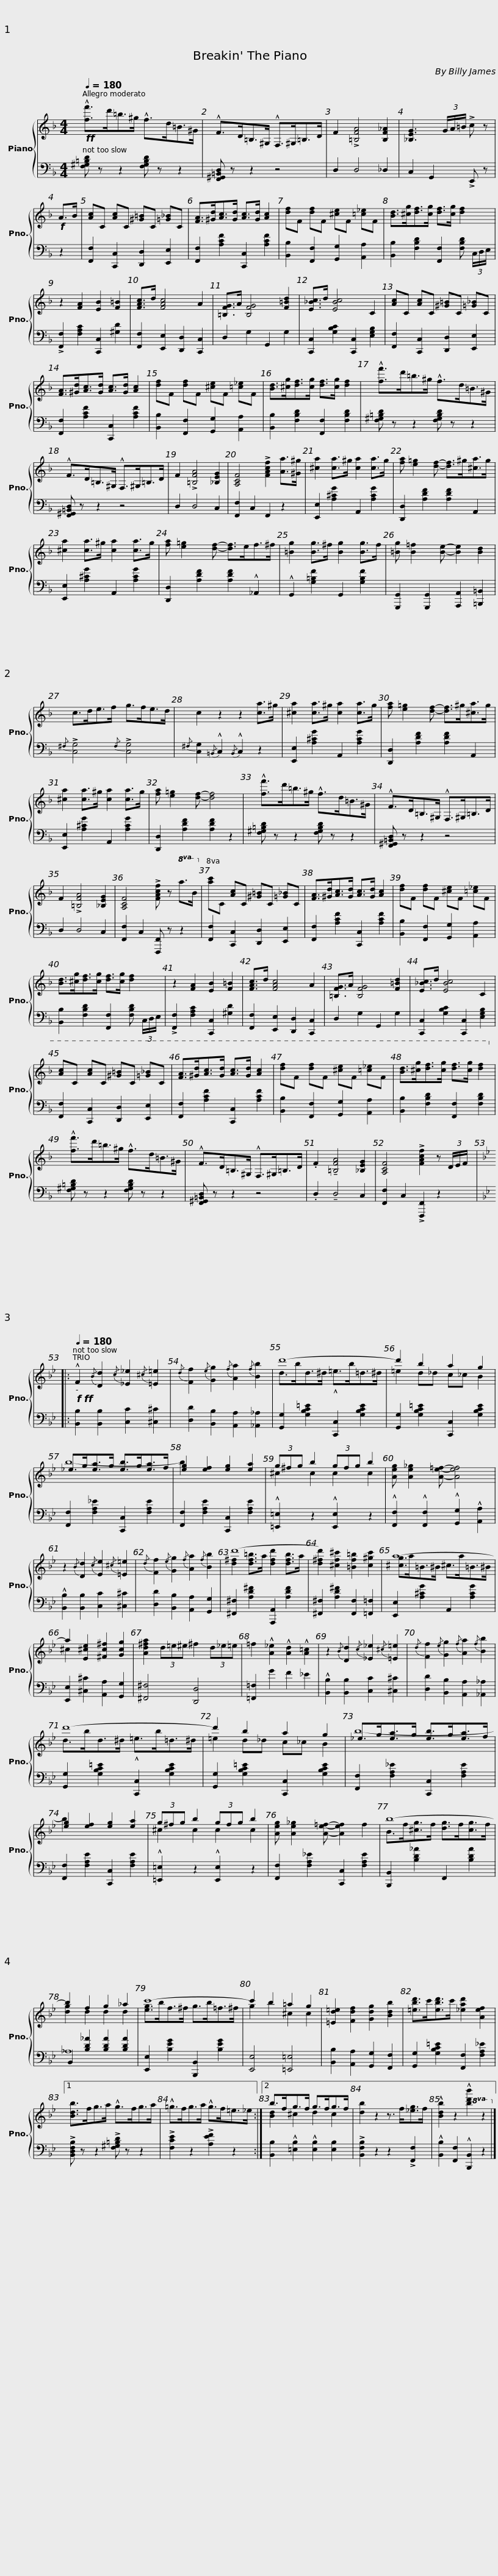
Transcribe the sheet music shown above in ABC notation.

X:1
%%score { ( 1 3 ) | ( 2 4 ) }
L:1/8
Q:1/4=180
M:4/4
I:linebreak $
K:F
V:1 treble
V:3 treble
V:2 bass
V:4 bass
V:1
!ff! !^![ff']>d'=b>^g !^!f>d=B>^G | !^!F>D=B,>^G, !^!F,>^G,=B,>D | F2 !>![=B,FA]4 [B,F_A]2 | [_B,EG]3 (3G/A/=B/ !>!c z |$!f! A>B | %5
 [Ac]C [Ac]C [^G=B]C [=G_B]C | [FA]>[^Gd][Ac]>[Gd] [Ac]>[Gd] [Ac]2 | [df]F [df]F [^ce]F [=c_e]F | [Bd]>[^cg][df]>[cg] [df]>[cg] [df]2 |$ z2 [FA]2 [EB]2 [F=B]2 | %10
 [FAc]>d [FAc]4 A2 | [=B,FG]>A [B,FG]4 [F=Bd]2 | [E_Bc]>d [EBc]4 C2 |$ [Ac]C [Ac]C [^G=B]C [=G_B]C | [FA]>[^Gd][Ac]>[Gd] [Ac]>[Gd] [Ac]2 | %15
 [df]F [df]F [^ce]F [=c_e]F | [Bd]>[^cg][df]>[cg] [df]>[cg] [df]2 |$ !^![ff']>d'=b>^g !^!f>d=B>^G | !^!F>D=B,>^G, !^!F,>^G,=B,>D | F2 !>![=B,FA]4 [_B,EG]2 | %20
 [A,CF]4 !>![FAcf]2 [Aa]>[^G^g] |$ [^ca]2 [ca]>^g [ca]2 [ca]>g | [fa] [e=g]2 [df]- [df]>^g[^ca]>g | [^ca]2 [ca]>^g [ca]2 [ca]>g | [fa] [e=g]2 [df]- [df]>ef>^f |$ %25
 [=Bg]2 [Bg]>^f [Bg]2 [Bg]>f | [=Bg] [B=f]2 [Be]- [Be]2 [Bd]2 | c>de>f g>fe>d | c2 z2 z2 [ca]>^g |$ [^ca]2 [ca]>^g [ca]2 [ca]>g | %30
 [fa] [e=g]2 [df]- [df]>^g[^ca]>g | [^ca]2 [ca]>^g [ca]2 [ca]>g | [fa] [e=g]2 [df]- [df]4 |$ !^![ff']>d'=b>^g !^!f>d=B>^G | !^!F>D=B,>^G, !^!F,>^G,=B,>D | %35
 F2 !>![=B,FA]4 [_B,EG]2 | [A,CF]4 !>![FAcf] z!8va(! a>b!8va)! |$!8va(! [ac']c [ac']c [^g=b]c [=g_b]c | [fa]>[^gd'][ac']>[gd'] [ac']>[gd'] [ac']2 | [d'f']f [d'f']f [^c'e']f [=c'_e']f | %40
 [bd']>[^c'g'][d'f']>[c'g'] [d'f']>[c'g'] [d'f']2 |$ z2 [fa]2 [eb]2 [f=b]2 | [fac']>d' [fac']4 a2 | [=Bfg]>a [Bfg]4 [f=bd']2 | [e_bc']>d' [ebc']4 c2 | %45
 [ac']c [ac']c [^g=b]c [=g_b]c | [fa]>[^gd'][ac']>[gd'] [ac']>[gd'] [ac']2 |$ [d'f']f [d'f']f [^c'e']f [=c'_e']f | [bd']>[^c'g'][d'f']>[c'g'] [d'f']>[c'g'] [d'f']2!8va)! |$ !^![ff']>d'=b>^g !^!f>d=B>^G | %50
 !^!F>D=B,>^G, !^!F,>^G,=B,>D | .F2 !tenuto![=B,FA]4 [_B,EG]2 | [A,CF]4 !>![FAcf]2 z (3D/E/F/ |:$[K:Bb]!f!!ff![Q:1/4=180] !^!F2{/B} [Dd]2{/c} [_E_e]2{/^c} [=E=e]2 |{/d} [Ff]2{/e} [Gg]2{/f} [Aa]2{/f} [Bb]2 | %55
 d'8- | d'2 b2 a2 g2 |$ _e>g[ea]>g [eb]>g[ea]>f | [eg]2 [ef]2 [eg]2 [ea]2 | (3g^fg b2 (3gfg b2 | %60
 [Aeg] [Ae_g]2 [Ae=f]- [Aef]4 | z2{/B} [Dd]2{/c} [Ee]2{/^c} [=E=e]2 |${/d} [Ff]2{/e} [Gg]2{/f} [Aa]2{/f} [Bb]2 | (d'8 | [d^fd']2) [^cf^c']2 [=Bf=b]2 [c^gc']2 | %65
 a8- | a2 [E^ce]2 [^Fc^f]2 [Gcg]2 |$ [Ad^fa]2 (3d=e^e ^f2 (3d_e=e | =f2 !^![A_e]2 !^![Ad]2 !^![A=c]2 | z2{/B} [Dd]2{/c} [_E_e]2{/^c} [=E=e]2 | %70
{/d} [Ff]2{/e} [Gg]2{/f} [Aa]2{/f} [Bb]2 |$ d'8- | d'2 b2 a2 g2 | _e>g[ea]>g [eb]>g[ea]>f | [eg]2 [ef]2 [eg]2 [ea]2 |$ %75
 (3g^fg b2 (3gfg b2 | [Aeg] [Ae_g]2 [Ae=f]- [Aef]2 f2 | b8- | b2 f2 g2 _a2 |$ c'8- | %80
 c'2 b2 =a2 g2 | [=Ed=e]2 [Fdf]2 [Gdg]2 [Bdb]2 | [=ebd']>c'[ebd']>c' [_ead']2 [Aef]2 |1$ [Bdb]>fg>a !^!g>fg>a | !^!=g>fg>a !^!g>f=e>_e :|2 %85
 b>fg>f g>fg>f | [db]2 z2 z3/2 f<[_eg]f/ | !^![Bdb]2 z2!8va(! !^![bd'b']2 z2!8va)! |] %88
V:2
 [F,^G,=B,D] z z2 [F,G,B,D] z z2 | [F,,^G,,=B,,D,] z z2 z4 | D,2 D,4 _D,2 | C,2 G,,2 !>!E,, z |$ z2 | %5
 [F,,F,]2 [C,,C,]2 [D,,D,]2 [E,,E,]2 | [F,,F,]2 [A,CF]2 [C,,C,]2 [A,CF]2 | [B,,B,]2 [F,,F,]2 [G,,G,]2 [A,,A,]2 | [B,,B,]2 [F,B,D]2 [F,,F,]2 [F,B,D] (3C,/D,/E,/ |$ !>![F,,F,]2 [F,A,C]2 [C,,C,]2 [^G,D]2 | %10
 [F,,F,]2 [E,,E,]2 [D,,D,]2 [C,,C,]2 | D,2 G,2 G,,2 G,2 | [C,,C,]2 [G,B,C]2 [C,,C,]2 [E,G,B,]2 |$ [F,,F,]2 [C,,C,]2 [D,,D,]2 [E,,E,]2 | [F,,F,]2 [A,CF]2 [C,,C,]2 [A,CF]2 | %15
 [B,,B,]2 [F,,F,]2 [G,,G,]2 [A,,A,]2 | [B,,B,]2 [F,B,D]2 [F,,F,]2 [F,B,D]2 |$ [F,^G,=B,D] z z2 [F,G,B,D] z z2 | [F,,^G,,=B,,D,] z z2 z4 | D,2 D,4 C,2 | %20
 [F,,F,]2 C,2 F,,2 z2 |$ [E,,E,]2 [A,^CG]2 A,,2 [A,CG]2 | [D,,D,]2 [A,DF]2 [A,DF]2 A,,2 | [E,,E,]2 [A,^CG]2 A,,2 [A,CG]2 | [D,,D,]2 [A,DF]2 [A,DF]2 !^!_A,,2 |$ %25
 !^!G,,2 [G,=B,F]2 G,,2 [G,B,F]2 | [G,,,G,,]2 [G,,,G,,]2 [A,,,A,,]2 [=B,,,=B,,]2 |{/^F,} !>![C,G,]4{/F,} !>![C,G,]4 |{/^F,} [C,G,]2{/=B,,} !^!C,2{/B,,} !^!C,2 z2 |$ [E,,E,]2 [A,^CG]2 A,,2 [A,CG]2 | %30
 [D,,D,]2 [A,DF]2 [A,DF]2 A,,2 | [E,,E,]2 [A,^CG]2 A,,2 [A,CG]2 | [D,,D,]2 [A,DF]2 [A,DF]2 z2 |$ [F,^G,=B,D] z z2 [F,G,B,D] z z2 | [F,,^G,,=B,,D,] z z2 z4 | %35
 D,2 D,4 C,2 | [F,,F,]2 C,2 [F,,,F,,] z z2 |$ [F,,F,]2 [C,,C,]2 [D,,D,]2 [E,,E,]2 | [F,,F,]2 [A,CF]2 [C,,C,]2 [A,CF]2 | [B,,B,]2 [F,,F,]2 [G,,G,]2 [A,,A,]2 | %40
 [B,,B,]2 [F,B,D]2 [F,,F,]2 [F,B,D] (3C,/D,/E,/ |$ !>![F,,F,]2 [F,A,C]2 [C,,C,]2 [^G,D]2 | [F,,F,]2 [E,,E,]2 [D,,D,]2 [C,,C,]2 | D,2 G,2 G,,2 G,2 | [C,,C,]2 [G,B,C]2 [C,,C,]2 [E,G,B,]2 | %45
 [F,,F,]2 [C,,C,]2 [D,,D,]2 [E,,E,]2 | [F,,F,]2 [A,CF]2 [C,,C,]2 [A,CF]2 |$ [B,,B,]2 [F,,F,]2 [G,,G,]2 [A,,A,]2 | [B,,B,]2 [F,B,D]2 [F,,F,]2 [F,B,D]2 |$ [F,^G,=B,D] z z2 [F,G,B,D] z z2 | %50
 [F,,^G,,=B,,D,] z z2 z4 | .D,2 !tenuto!D,4 C,2 | [F,,F,]2 C,2 !>![F,,,F,,]2 z2 |:$[K:Bb] [B,,B,]2 [B,,B,]2 [C,C]2 [^C,^C]2 | [D,D]2 [B,,B,]2 [A,,A,]2 [_A,,_A,]2 | %55
 [G,,G,]2 [G,B,C=E]2 [C,,C,]2 [G,B,CE]2 | [G,,G,]2 [G,B,C=E]2 [C,,C,]2 [G,B,CE]2 |$ [F,,F,]2 [F,A,_E]2 [C,,C,]2 [F,A,E]2 | [F,,F,]2 [F,A,E]2 [C,,C,]2 [F,A,E]2 | !^![=E,,=E,]2 z2 !^![E,,E,]2 z2 | %60
 !^![F,,F,]2 !^![F,,F,]2 !^![G,,G,]2 !^![A,,A,]2 | !^![B,,B,]2 [B,,B,]2 [C,C]2 [^C,^C]2 |$ [D,D]2 [B,,B,]2 [A,,A,]2 [G,,G,]2 | [^F,,^F,]2 [A,D^F]2 [A,,,A,,]2 [A,DF]2 | [^F,,^F,]2 [A,D^F]2 [F,,F,]2 [=F,,=F,]2 | %65
 [E,,E,]2 [A,^CG]2 A,,2 [A,CG]2 | [E,,E,]2 [^C,^C]2 [A,,A,]2 [G,,G,]2 |$ [^F,,^F,]4 [D,,D,]4 | [=F,,=F,]2 G2 F2 _E2 | !^![B,,B,]2 [B,,B,]2 [C,C]2 [^C,^C]2 | %70
 [D,D]2 [B,,B,]2 [A,,A,]2 [_A,,_A,]2 |$ [G,,G,]2 [G,B,C=E]2 [C,,C,]2 [G,B,CE]2 | [G,,G,]2 [G,B,C=E]2 [C,,C,]2 [G,B,CE]2 | [F,,F,]2 [F,A,_E]2 [C,,C,]2 [F,A,E]2 | [F,,F,]2 [F,A,E]2 [C,,C,]2 [F,A,E]2 |$ %75
 !^![=E,,=E,]2 z2 !^![E,,E,]2 z2 | [F,,F,]2 [F,A,_E]2 [C,,C,]2 [F,A,E]2 | [B,,,B,,]2 [B,D_A]2 F,,2 [B,DA]2 | B,,2 [B,D_A]2 [B,DA]2 [B,DA]2 |$ [E,,E,]2 [B,EG]2 [B,,,B,,]2 [B,EG]2 | %80
 [E,,E,]4 [=E,,=E,]4 | [B,,B,]2 [A,,A,]2 [G,,G,]2 [F,,F,]2 | [G,,G,]2 [G,B,C=E]2 [F,,F,]2 [F,A,_E]2 |1$ !>![B,,D,F,B,] z z2 !>![F,^G,=B,D] z z2 | !>![F,CE]2 z2 !>![A,EF]2 z2 :|2 %85
 [B,,B,]2 !^![=E,B,]2 !^![E,B,]2 [E,B,]2 | !>![B,,F,B,]2 z2 z2 !>![F,,F,]2 | !^![B,,B,]2 [F,,F,]2 !^![B,,,B,,]2 z2 |] %88
V:3
 x8 | x8 | x8 | x6 |$ x2 | %5
 x8 | x8 | x8 | x8 |$ x8 | %10
 x8 | x8 | x8 |$ x8 | x8 | %15
 x8 | x8 |$ x8 | x8 | x8 | %20
 x8 |$ x8 | x8 | x8 | x8 |$ %25
 x8 | x8 | x8 | x8 |$ x8 | %30
 x8 | x8 | x8 |$ x8 | x8 | %35
 x8 | x6!8va(! x2!8va)! |$!8va(! x8 | x8 | x8 | %40
 x8 |$ x8 | x8 | x8 | x8 | %45
 x8 | x8 |$ x8 | x8!8va)! |$ x8 | %50
 x8 | x8 | x8 |:$[K:Bb] x8 | x8 | %55
 d>bd>^d !^!=e>b=d>^d | =e2 d_d c_c B2 |$ b8- | b2 x6 | ^c2 c2 c2 c2 | %60
 x8 | x8 |$ x8 | [d^f]2 [df=b]>a [dfd']2 [dfb]>a | x8 | %65
 [^cg]>a=B>^B ^c>a=B>^B | ^c2 x6 |$ x8 | x8 | x8 | %70
 x8 |$ d>bd>^d !^!=e>b=d>^d | =e2 d_d c_c B2 | b8- | b2 x6 |$ %75
 ^c2 c2 c2 c2 | x8 | B>f[^cg]>f [dg]>f[cg]>f | [dg]2 d2 d2 d2 |$ [eg]>bf>^f g>b=f>^f | %80
 g2 b2 ^c2 c2 | x8 | x8 |1$ x8 | x8 :|2 %85
 [Bd]2 ^c2 d2 c2 | x8 | x4!8va(! x4!8va)! |] %88
V:4
 x8 | x8 | x8 | x6 |$ x2 | %5
 x8 | x8 | x8 | x8 |$ x8 | %10
 x8 | x8 | x8 |$ x8 | x8 | %15
 x8 | x8 |$ x8 | x8 | x8 | %20
 x8 |$ x8 | x8 | x8 | x8 |$ %25
 x8 | x8 | x8 | x8 |$ x8 | %30
 x8 | x8 | x8 |$ x8 | x8 | %35
 x8 | x8 |$ x8 | x8 | x8 | %40
 x8 |$ x8 | x8 | x8 | x8 | %45
 x8 | x8 |$ x8 | x8 |$ x8 | %50
 x8 | x8 | x8 |:$[K:Bb] x8 | x8 | %55
 x8 | x8 |$ x8 | x8 | x8 | %60
 x8 | x8 |$ x8 | x8 | x8 | %65
 x8 | x8 |$ x8 | x8 | x8 | %70
 x8 |$ x8 | x8 | x8 | x8 |$ %75
 x8 | x8 | x8 | _A,8 |$ x8 | %80
 x8 | x8 | x8 |1$ x8 | x8 :|2 %85
 x8 | x8 | x8 |] %88
